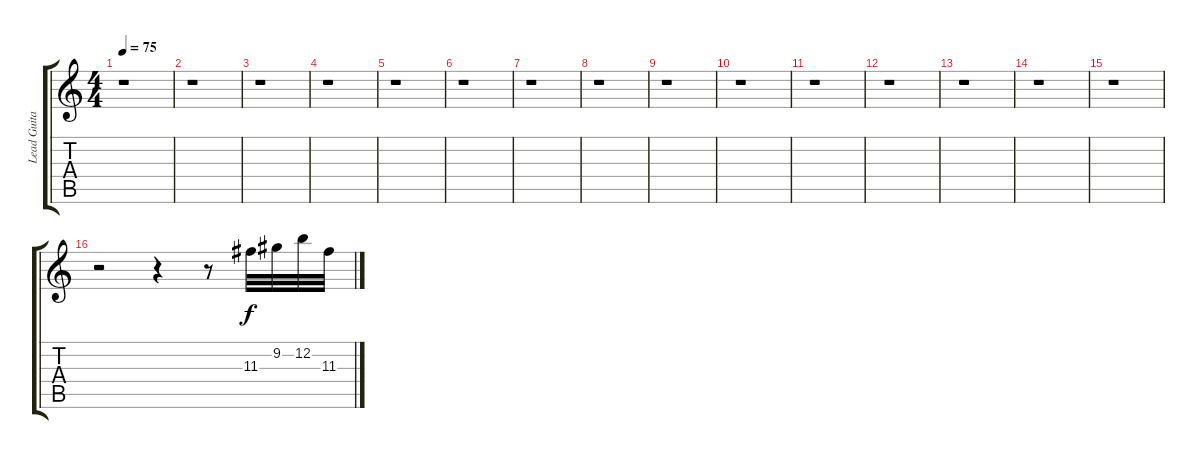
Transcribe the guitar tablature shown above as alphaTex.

\track ("Lead Guitar" "Lead Guita") {instrument distortionguitar}
\staff {score tabs}
\tuning (E4 B3 G3 D3 A2 E2) {hide}
\ts (4 4)
\tempo 75
\clef g2
\ks c
r.1{dy f} |
r.1 |
r.1 |
r.1 |
r.1 |
r.1 |
r.1 |
r.1 |
r.1 |
r.1 |
r.1 |
r.1 |
r.1 |
r.1 |
r.1 |
r.2 r.4 r.8 11.3.32 9.2.32 12.2.32 11.3.32
